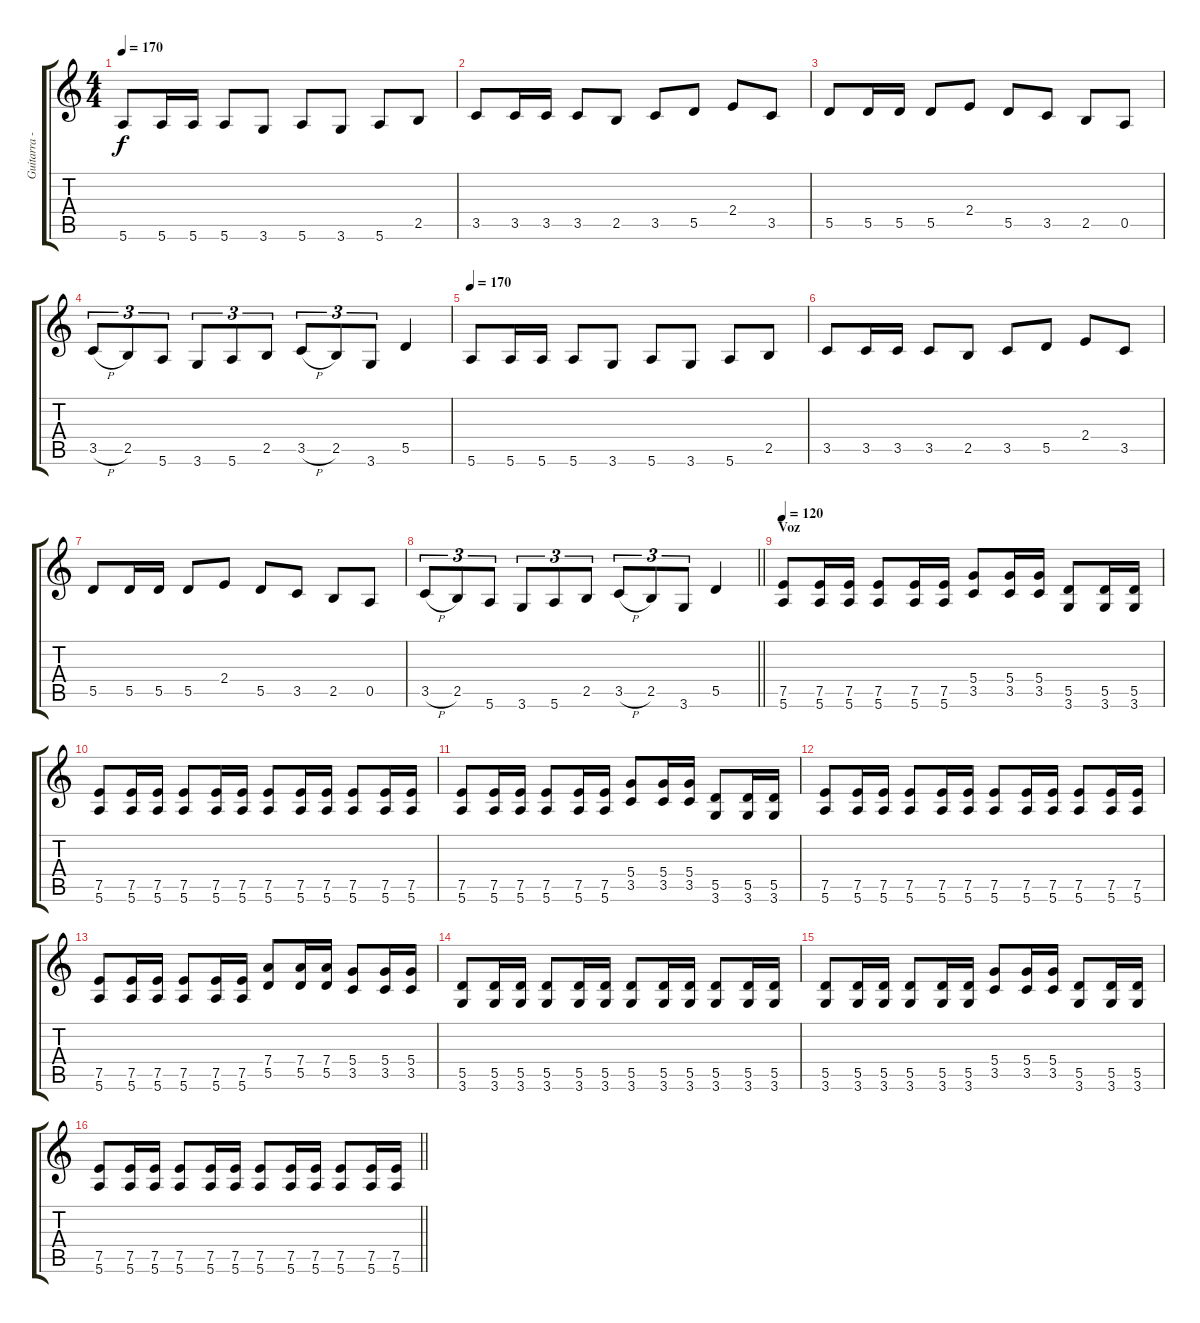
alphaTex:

\track ("Guitarra - Fabian" "Guitarra -") {instrument distortionguitar}
\staff {score tabs}
\tuning (E4 B3 G3 D3 A2 E2) {hide}
\ts (4 4)
\tempo 170
\clef g2
\ks c
5.6.8{dy f} 5.6.16 5.6.16 5.6.8 3.6.8 5.6.8 3.6.8 5.6.8 2.5.8 |
3.5.8 3.5.16 3.5.16 3.5.8 2.5.8 3.5.8 5.5.8 2.4.8 3.5.8 |
5.5.8 5.5.16 5.5.16 5.5.8 2.4.8 5.5.8 3.5.8 2.5.8 0.5.8 |
3.5{h}.8{tu (3 2)} 2.5.8{tu (3 2)} 5.6.8{tu (3 2)} 3.6.8{tu (3 2)} 5.6.8{tu (3 2)} 2.5.8{tu (3 2)} 3.5{h}.8{tu (3 2)} 2.5.8{tu (3 2)} 3.6.8{tu (3 2)} 5.5.4 |
\tempo 170
5.6.8 5.6.16 5.6.16 5.6.8 3.6.8 5.6.8 3.6.8 5.6.8 2.5.8 |
3.5.8 3.5.16 3.5.16 3.5.8 2.5.8 3.5.8 5.5.8 2.4.8 3.5.8 |
5.5.8 5.5.16 5.5.16 5.5.8 2.4.8 5.5.8 3.5.8 2.5.8 0.5.8 |
\barLineRight lightlight
3.5{h}.8{tu (3 2)} 2.5.8{tu (3 2)} 5.6.8{tu (3 2)} 3.6.8{tu (3 2)} 5.6.8{tu (3 2)} 2.5.8{tu (3 2)} 3.5{h}.8{tu (3 2)} 2.5.8{tu (3 2)} 3.6.8{tu (3 2)} 5.5.4 |
\section ("" "Voz")
\tempo 120
(7.5 5.6).8 (7.5 5.6).16 (7.5 5.6).16 (7.5 5.6).8 (7.5 5.6).16 (7.5 5.6).16 (5.4 3.5).8 (5.4 3.5).16 (5.4 3.5).16 (5.5 3.6).8 (5.5 3.6).16 (5.5 3.6).16 |
(7.5 5.6).8 (7.5 5.6).16 (7.5 5.6).16 (7.5 5.6).8 (7.5 5.6).16 (7.5 5.6).16 (7.5 5.6).8 (7.5 5.6).16 (7.5 5.6).16 (7.5 5.6).8 (7.5 5.6).16 (7.5 5.6).16 |
(7.5 5.6).8 (7.5 5.6).16 (7.5 5.6).16 (7.5 5.6).8 (7.5 5.6).16 (7.5 5.6).16 (5.4 3.5).8 (5.4 3.5).16 (5.4 3.5).16 (5.5 3.6).8 (5.5 3.6).16 (5.5 3.6).16 |
(7.5 5.6).8 (7.5 5.6).16 (7.5 5.6).16 (7.5 5.6).8 (7.5 5.6).16 (7.5 5.6).16 (7.5 5.6).8 (7.5 5.6).16 (7.5 5.6).16 (7.5 5.6).8 (7.5 5.6).16 (7.5 5.6).16 |
(7.5 5.6).8 (7.5 5.6).16 (7.5 5.6).16 (7.5 5.6).8 (7.5 5.6).16 (7.5 5.6).16 (7.4 5.5).8 (7.4 5.5).16 (7.4 5.5).16 (5.4 3.5).8 (5.4 3.5).16 (5.4 3.5).16 |
(5.5 3.6).8 (5.5 3.6).16 (5.5 3.6).16 (5.5 3.6).8 (5.5 3.6).16 (5.5 3.6).16 (5.5 3.6).8 (5.5 3.6).16 (5.5 3.6).16 (5.5 3.6).8 (5.5 3.6).16 (5.5 3.6).16 |
(5.5 3.6).8 (5.5 3.6).16 (5.5 3.6).16 (5.5 3.6).8 (5.5 3.6).16 (5.5 3.6).16 (5.4 3.5).8 (5.4 3.5).16 (5.4 3.5).16 (5.5 3.6).8 (5.5 3.6).16 (5.5 3.6).16 |
\barLineRight lightlight
(7.5 5.6).8 (7.5 5.6).16 (7.5 5.6).16 (7.5 5.6).8 (7.5 5.6).16 (7.5 5.6).16 (7.5 5.6).8 (7.5 5.6).16 (7.5 5.6).16 (7.5 5.6).8 (7.5 5.6).16 (7.5 5.6).16
